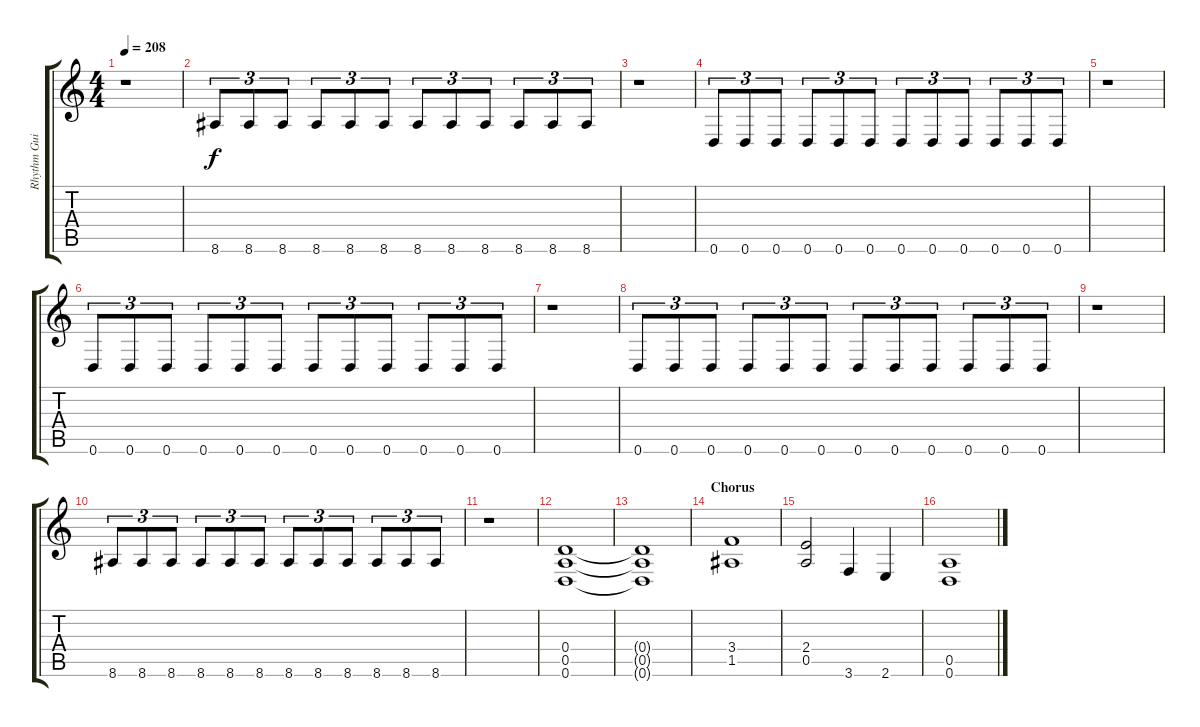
\track ("Rhythm Guitar" "Rhythm Gui") {instrument distortionguitar}
\staff {score tabs}
\tuning (E4 B3 G3 D3 A2 D2) {hide}
\ts (4 4)
\tempo 208
\clef g2
\ks c
r.1{dy f} |
8.6.8{tu (3 2)} 8.6.8{tu (3 2)} 8.6.8{tu (3 2)} 8.6.8{tu (3 2)} 8.6.8{tu (3 2)} 8.6.8{tu (3 2)} 8.6.8{tu (3 2)} 8.6.8{tu (3 2)} 8.6.8{tu (3 2)} 8.6.8{tu (3 2)} 8.6.8{tu (3 2)} 8.6.8{tu (3 2)} |
r.1 |
0.6.8{tu (3 2)} 0.6.8{tu (3 2)} 0.6.8{tu (3 2)} 0.6.8{tu (3 2)} 0.6.8{tu (3 2)} 0.6.8{tu (3 2)} 0.6.8{tu (3 2)} 0.6.8{tu (3 2)} 0.6.8{tu (3 2)} 0.6.8{tu (3 2)} 0.6.8{tu (3 2)} 0.6.8{tu (3 2)} |
r.1 |
0.6.8{tu (3 2)} 0.6.8{tu (3 2)} 0.6.8{tu (3 2)} 0.6.8{tu (3 2)} 0.6.8{tu (3 2)} 0.6.8{tu (3 2)} 0.6.8{tu (3 2)} 0.6.8{tu (3 2)} 0.6.8{tu (3 2)} 0.6.8{tu (3 2)} 0.6.8{tu (3 2)} 0.6.8{tu (3 2)} |
r.1 |
0.6.8{tu (3 2)} 0.6.8{tu (3 2)} 0.6.8{tu (3 2)} 0.6.8{tu (3 2)} 0.6.8{tu (3 2)} 0.6.8{tu (3 2)} 0.6.8{tu (3 2)} 0.6.8{tu (3 2)} 0.6.8{tu (3 2)} 0.6.8{tu (3 2)} 0.6.8{tu (3 2)} 0.6.8{tu (3 2)} |
r.1 |
8.6.8{tu (3 2)} 8.6.8{tu (3 2)} 8.6.8{tu (3 2)} 8.6.8{tu (3 2)} 8.6.8{tu (3 2)} 8.6.8{tu (3 2)} 8.6.8{tu (3 2)} 8.6.8{tu (3 2)} 8.6.8{tu (3 2)} 8.6.8{tu (3 2)} 8.6.8{tu (3 2)} 8.6.8{tu (3 2)} |
r.1 |
(0.4 0.5 0.6).1 |
(0.4{t} 0.5{t} 0.6{t}).1 |
\section ("" "Chorus")
(3.4 1.5).1 |
(2.4 0.5).2 3.6.4 2.6.4 |
(0.5 0.6).1
